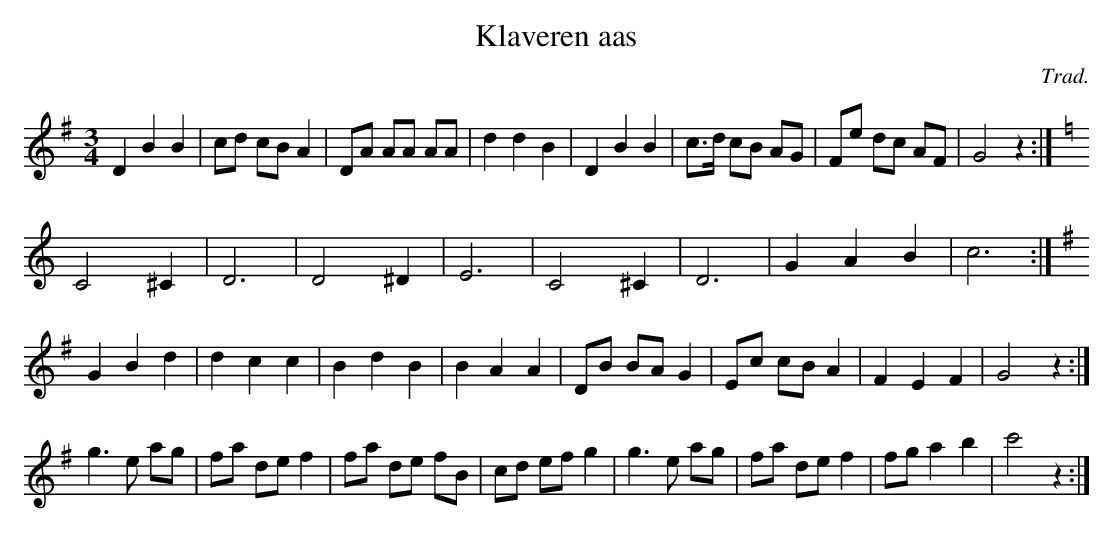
X:1
T:Klaveren aas
C:Trad.
L:1/8
M:3/4
K:G
D2 B2 B2 | cd cB A2 | DA AA AA | d2 d2 B2 | D2 B2 B2 | c>d cB AG | Fe dc AF | G4 z2 :|]
K:C
C4 ^C2 | D6 | D4 ^D2 | E6 | C4 ^C2 | D6 | G2 A2 B2 | c6 :|]
K:G
G2 B2 d2 | d2 c2 c2 | B2 d2 B2 | B2 A2 A2 | DB BA G2 | Ec cB A2 | F2 E2 F2 | G4 z2 :|]
g3 e ag | fa de f2 | fa de fB | cd ef g2 | g3 e ag | fa de f2 | fg a2 b2 | c'4 z2 :|]
